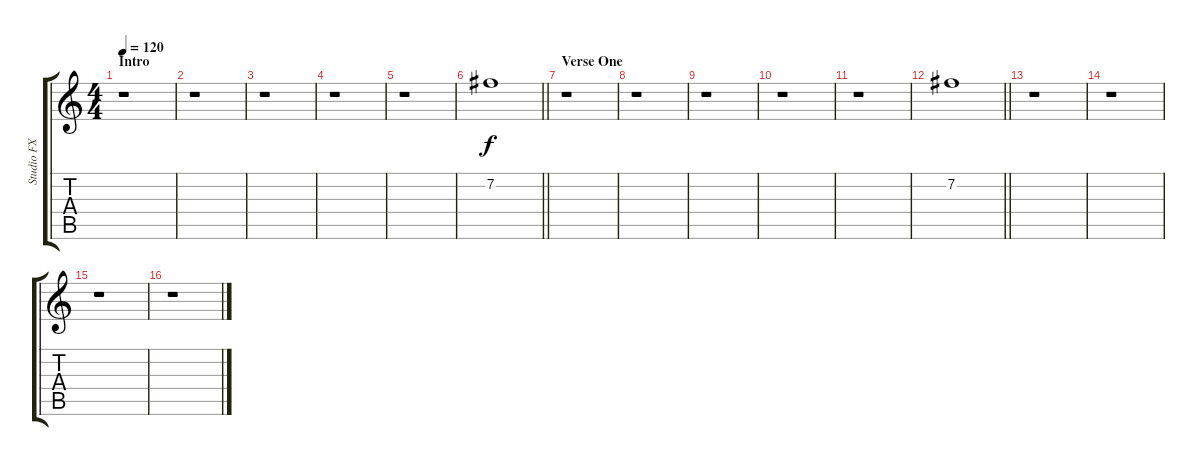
\track ("Studio FX" "Studio FX") {instrument acousticguitarsteel}
\staff {score tabs}
\tuning (E4 B3 G3 D3 A2 E2) {hide}
\ts (4 4)
\section ("" "Intro")
\tempo 120
\clef g2
\ks c
r.1{dy f instrument acousticguitarsteel} |
r.1 |
r.1 |
r.1 |
r.1 |
\barLineRight lightlight
7.2.1{instrument reversecymbal} |
\section ("" "Verse One")
r.1 |
r.1 |
r.1 |
r.1 |
r.1 |
\barLineRight lightlight
7.2.1{instrument reversecymbal} |
r.1 |
r.1 |
r.1 |
r.1
